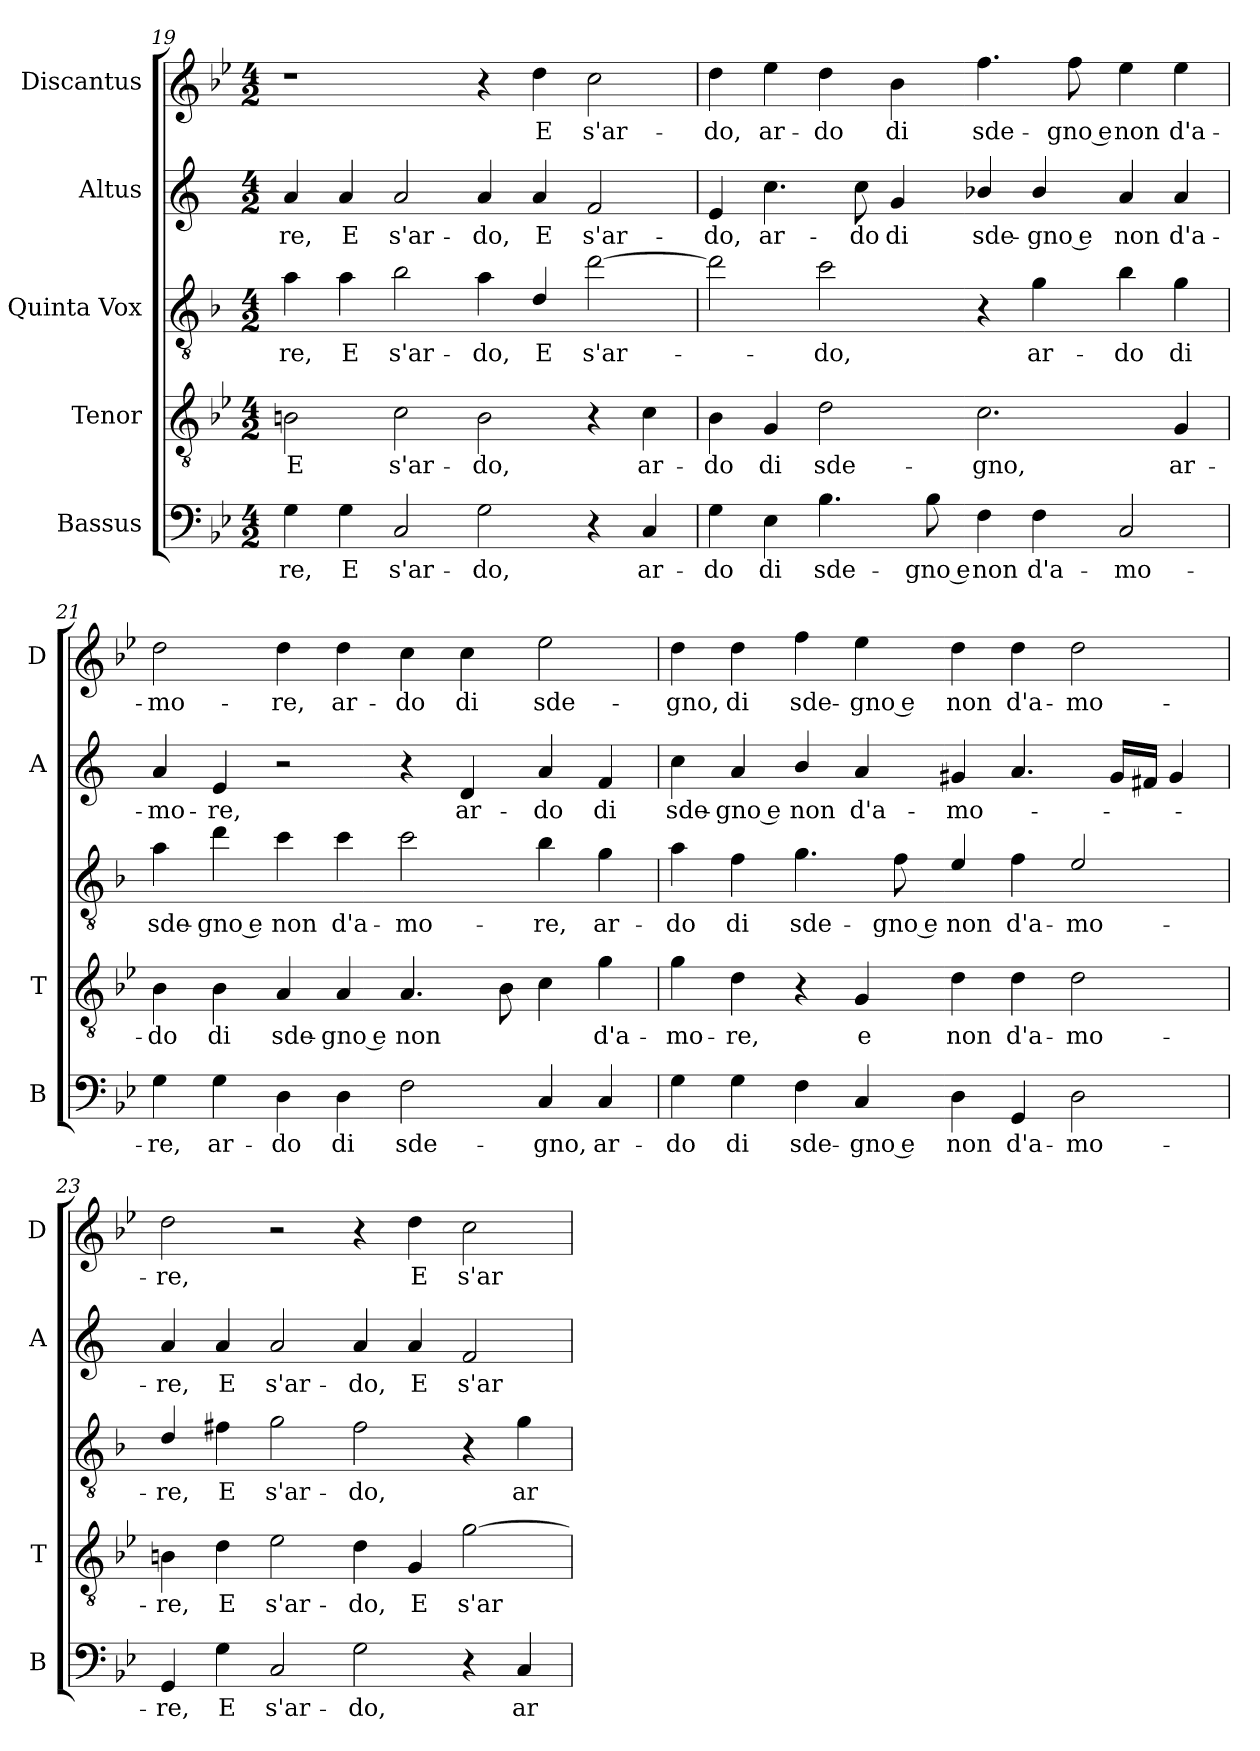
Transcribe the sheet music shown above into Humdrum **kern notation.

**kern	**text	**kern	**text	**kern	**text	**kern	**text	**kern	**text
*part5	*part5	*part4	*part4	*part3	*part3	*part2	*part2	*part1	*part1
*staff5	*staff5	*staff4	*staff4	*staff3	*staff3	*staff2	*staff2	*staff1	*staff1
*I"Bassus	*	*I"Tenor	*	*I"Quinta Vox	*	*I"Altus	*	*I"Discantus	*
*I'B	*	*I'T	*	*	*	*I'A	*	*I'D	*
!!LO:PB:g=z
*clefF4	*	*clefGv2	*	*clefGv2	*	*clefG2	*	*clefG2	*
*	*	*	*	*ITrd4c7	*	*ITrd1c2	*	*	*
*k[b-e-]	*	*k[b-e-]	*	*k[b-e-]	*	*k[b-e-]	*	*k[b-e-]	*
*B-:	*	*B-:	*	*B-:	*	*B-:	*	*B-:	*
*M4/2	*	*M4/2	*	*M4/2	*	*M4/2	*	*M4/2	*
=19	=19	=19	=19	=19	=19	=19	=19	=19	=19
!	!LO:LY:b	!	!LO:LY:b	!	!LO:LY:b	!	!LO:LY:b	!	!
4G\	-re,	2Bn\	E	4d\	-re,	4g/	-re,	1r	.
!	!LO:LY:b	!	!	!	!LO:LY:b	!	!LO:LY:b	!	!
4G\	E	.	.	4d\	E	4g/	E	.	.
!	!LO:LY:b	!	!LO:LY:b	!	!LO:LY:b	!	!LO:LY:b	!	!
2C/	s'ar-	2c\	s'ar-	2e-\	s'ar-	2g/	s'ar-	.	.
!	!LO:LY:b	!	!LO:LY:b	!	!LO:LY:b	!	!LO:LY:b	!	!
2G\	-do,	2B\	-do,	4d\	-do,	4g/	-do,	4r	.
!	!	!	!	!	!LO:LY:b	!	!LO:LY:b	!	!LO:LY:b
.	.	.	.	4G/	E	4g/	E	4dd\	E
!	!	!	!	!	!LO:LY:b	!	!LO:LY:b	!	!LO:LY:b
4r	.	4r	.	[2g\	s'ar-	2e-/	s'ar-	2cc\	s'ar-
!	!LO:LY:b	!	!LO:LY:b	!	!	!	!	!	!
4C/	ar-	4c\	ar-	.	.	.	.	.	.
=20	=20	=20	=20	=20	=20	=20	=20	=20	=20
!	!LO:LY:b	!	!LO:LY:b	!	!	!	!LO:LY:b	!	!LO:LY:b
4G\	-do	4B-\	-do	2g\]	.	4d/	-do,	4dd\	-do,
!	!LO:LY:b	!	!LO:LY:b	!	!	!	!LO:LY:b	!	!LO:LY:b
4E-\	di	4G/	di	.	.	4.b-\	ar-	4ee-\	ar-
!	!LO:LY:b	!	!LO:LY:b	!	!LO:LY:b	!	!	!	!LO:LY:b
4.B-\	sde-	2d\	sde-	2f\	-do,	.	.	4dd\	-do
!	!	!	!	!	!	!	!LO:LY:b	!	!
.	.	.	.	.	.	8b-\	-do	.	.
!	!	!	!	!	!	!	!LO:LY:b	!	!LO:LY:b
.	.	.	.	.	.	4f/	di	4b-\	di
!	!LO:LY:b	!	!	!	!	!	!	!	!
8B-\	-gno e	.	.	.	.	.	.	.	.
!	!LO:LY:b	!	!LO:LY:b	!	!	!	!LO:LY:b	!	!LO:LY:b
4F\	non	2.c\	-gno,	4r	.	4a-X/	sde-	4.ff\	sde-
!	!LO:LY:b	!	!	!	!LO:LY:b	!	!LO:LY:b	!	!
4F\	d'a-	.	.	4c\	ar-	4a-/	-gno e	.	.
!	!	!	!	!	!	!	!	!	!LO:LY:b
.	.	.	.	.	.	.	.	8ff\	-gno e
!	!LO:LY:b	!	!	!	!LO:LY:b	!	!LO:LY:b	!	!LO:LY:b
2C/	-mo-	.	.	4e-\	-do	4g/	non	4ee-\	non
!	!	!	!LO:LY:b	!	!LO:LY:b	!	!LO:LY:b	!	!LO:LY:b
.	.	4G/	ar-	4c\	di	4g/	d'a-	4ee-\	d'a-
=21	=21	=21	=21	=21	=21	=21	=21	=21	=21
!	!LO:LY:b	!	!LO:LY:b	!	!LO:LY:b	!	!LO:LY:b	!	!LO:LY:b
4G\	-re,	4B-\	-do	4d\	sde-	4g/	-mo-	2dd\	-mo-
!	!LO:LY:b	!	!LO:LY:b	!	!LO:LY:b	!	!LO:LY:b	!	!
4G\	ar-	4B-\	di	4g\	-gno e	4d/	-re,	.	.
!	!LO:LY:b	!	!LO:LY:b	!	!LO:LY:b	!	!	!	!LO:LY:b
4D\	-do	4A/	sde-	4f\	non	2r	.	4dd\	-re,
!	!LO:LY:b	!	!LO:LY:b	!	!LO:LY:b	!	!	!	!LO:LY:b
4D\	di	4A/	-gno e	4f\	d'a-	.	.	4dd\	ar-
!	!LO:LY:b	!	!LO:LY:b	!	!LO:LY:b	!	!	!	!LO:LY:b
2F\	sde-	4.A/	non	2f\	-mo-	4r	.	4cc\	-do
!	!	!	!	!	!	!	!LO:LY:b	!	!LO:LY:b
.	.	.	.	.	.	4c/	ar-	4cc\	di
.	.	8B-\	.	.	.	.	.	.	.
!	!LO:LY:b	!	!	!	!LO:LY:b	!	!LO:LY:b	!	!LO:LY:b
4C/	-gno,	4c\	.	4e-\	-re,	4g/	-do	2ee-\	sde-
!	!LO:LY:b	!	!LO:LY:b	!	!LO:LY:b	!	!LO:LY:b	!	!
4C/	ar-	4g\	d'a-	4c\	ar-	4e-/	di	.	.
!!LO:LB:g=z
=22	=22	=22	=22	=22	=22	=22	=22	=22	=22
!	!LO:LY:b	!	!LO:LY:b	!	!LO:LY:b	!	!LO:LY:b	!	!LO:LY:b
4G\	-do	4g\	-mo-	4d\	-do	4b-\	sde-	4dd\	-gno,
!	!LO:LY:b	!	!LO:LY:b	!	!LO:LY:b	!	!LO:LY:b	!	!LO:LY:b
4G\	di	4d\	-re,	4B-\	di	4g/	-gno e	4dd\	di
!	!LO:LY:b	!	!	!	!LO:LY:b	!	!LO:LY:b	!	!LO:LY:b
4F\	sde-	4r	.	4.c\	sde-	4a/	non	4ff\	sde-
!	!LO:LY:b	!	!LO:LY:b	!	!	!	!LO:LY:b	!	!LO:LY:b
4C/	-gno e	4G/	e	.	.	4g/	d'a-	4ee-\	-gno e
!	!	!	!	!	!LO:LY:b	!	!	!	!
.	.	.	.	8B-\	-gno e	.	.	.	.
!	!LO:LY:b	!	!LO:LY:b	!	!LO:LY:b	!	!LO:LY:b	!	!LO:LY:b
4D\	non	4d\	non	4A/	non	4f#X/	-mo-	4dd\	non
!	!LO:LY:b	!	!LO:LY:b	!	!LO:LY:b	!	!	!	!LO:LY:b
4GG/	d'a-	4d\	d'a-	4B-\	d'a-	4.g/	.	4dd\	d'a-
!	!LO:LY:b	!	!LO:LY:b	!	!LO:LY:b	!	!	!	!LO:LY:b
2D\	-mo-	2d\	-mo-	2A/	-mo-	.	.	2dd\	-mo-
.	.	.	.	.	.	16f#/LL	.	.	.
.	.	.	.	.	.	16en/JJ	.	.	.
.	.	.	.	.	.	4f#/	.	.	.
=23	=23	=23	=23	=23	=23	=23	=23	=23	=23
!	!LO:LY:b	!	!LO:LY:b	!	!LO:LY:b	!	!LO:LY:b	!	!LO:LY:b
4GG/	-re,	4Bn\	-re,	4G/	-re,	4g/	-re,	2dd\	-re,
!	!LO:LY:b	!	!LO:LY:b	!	!LO:LY:b	!	!LO:LY:b	!	!
4G\	E	4d\	E	4Bn\	E	4g/	E	.	.
!	!LO:LY:b	!	!LO:LY:b	!	!LO:LY:b	!	!LO:LY:b	!	!
2C/	s'ar-	2e-\	s'ar-	2c\	s'ar-	2g/	s'ar-	2r	.
!	!LO:LY:b	!	!LO:LY:b	!	!LO:LY:b	!	!LO:LY:b	!	!
2G\	-do,	4d\	-do,	2B\	-do,	4g/	-do,	4r	.
!	!	!	!LO:LY:b	!	!	!	!LO:LY:b	!	!LO:LY:b
.	.	4G/	E	.	.	4g/	E	4dd\	E
!	!	!	!LO:LY:b	!	!	!	!LO:LY:b	!	!LO:LY:b
4r	.	[2g\	s'ar-	4r	.	2e-/	s'ar-	2cc\	s'ar-
!	!LO:LY:b	!	!	!	!LO:LY:b	!	!	!	!
4C/	ar-	.	.	4c\	ar-	.	.	.	.
=	=	=	=	=	=	=	=	=	=
*-	*-	*-	*-	*-	*-	*-	*-	*-	*-
